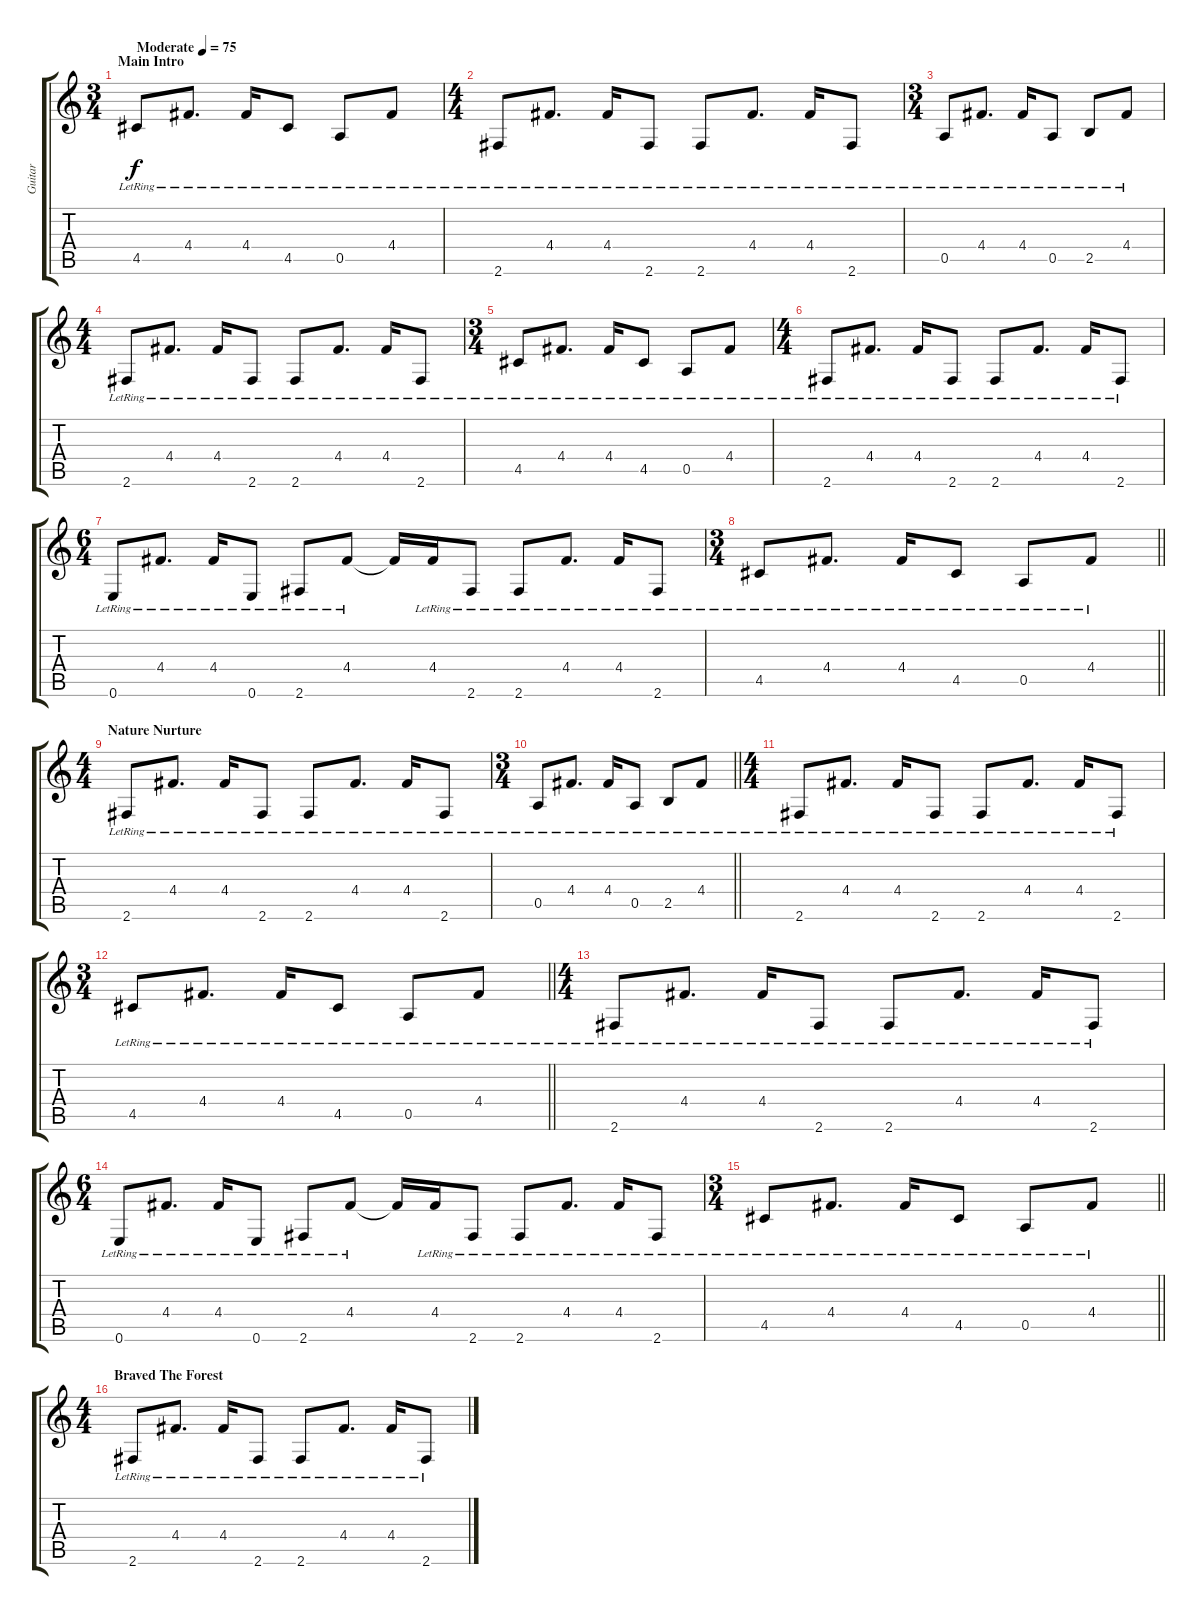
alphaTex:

\track ("Guitar" "Guitar") {instrument acousticguitarsteel}
\staff {score tabs}
\tuning (E4 B3 G3 D3 A2 E2) {hide}
\ts (3 4)
\section ("" "Main Intro")
\tempo (75 "Moderate")
\clef g2
\ks c
4.5{lr}.8{dy f instrument acousticguitarsteel} 4.4{lr}.8{d} 4.4{lr}.16 4.5{lr}.8 0.5{lr}.8 4.4{lr}.8 |
\ts (4 4)
2.6{lr}.8 4.4{lr}.8{d} 4.4{lr}.16 2.6{lr}.8 2.6{lr}.8 4.4{lr}.8{d} 4.4{lr}.16 2.6{lr}.8 |
\ts (3 4)
0.5{lr}.8 4.4{lr}.8{d} 4.4{lr}.16 0.5{lr}.8 2.5{lr}.8 4.4{lr}.8 |
\ts (4 4)
2.6{lr}.8 4.4{lr}.8{d} 4.4{lr}.16 2.6{lr}.8 2.6{lr}.8 4.4{lr}.8{d} 4.4{lr}.16 2.6{lr}.8 |
\ts (3 4)
4.5{lr}.8 4.4{lr}.8{d} 4.4{lr}.16 4.5{lr}.8 0.5{lr}.8 4.4{lr}.8 |
\ts (4 4)
2.6{lr}.8 4.4{lr}.8{d} 4.4{lr}.16 2.6{lr}.8 2.6{lr}.8 4.4{lr}.8{d} 4.4{lr}.16 2.6{lr}.8 |
\ts (6 4)
0.6{lr}.8 4.4{lr}.8{d} 4.4{lr}.16 0.6{lr}.8 2.6{lr}.8 4.4{lr}.8 4.4{t}.16 4.4{lr}.16 2.6{lr}.8 2.6{lr}.8 4.4{lr}.8{d} 4.4{lr}.16 2.6{lr}.8 |
\ts (3 4)
\barLineRight lightlight
4.5{lr}.8 4.4{lr}.8{d} 4.4{lr}.16 4.5{lr}.8 0.5{lr}.8 4.4{lr}.8 |
\ts (4 4)
\section ("" "Nature Nurture")
2.6{lr}.8 4.4{lr}.8{d} 4.4{lr}.16 2.6{lr}.8 2.6{lr}.8 4.4{lr}.8{d} 4.4{lr}.16 2.6{lr}.8 |
\ts (3 4)
\barLineRight lightlight
0.5{lr}.8 4.4{lr}.8{d} 4.4{lr}.16 0.5{lr}.8 2.5{lr}.8 4.4{lr}.8 |
\ts (4 4)
2.6{lr}.8 4.4{lr}.8{d} 4.4{lr}.16 2.6{lr}.8 2.6{lr}.8 4.4{lr}.8{d} 4.4{lr}.16 2.6{lr}.8 |
\ts (3 4)
\barLineRight lightlight
4.5{lr}.8 4.4{lr}.8{d} 4.4{lr}.16 4.5{lr}.8 0.5{lr}.8 4.4{lr}.8 |
\ts (4 4)
2.6{lr}.8 4.4{lr}.8{d} 4.4{lr}.16 2.6{lr}.8 2.6{lr}.8 4.4{lr}.8{d} 4.4{lr}.16 2.6{lr}.8 |
\ts (6 4)
0.6{lr}.8 4.4{lr}.8{d} 4.4{lr}.16 0.6{lr}.8 2.6{lr}.8 4.4{lr}.8 4.4{t}.16 4.4{lr}.16 2.6{lr}.8 2.6{lr}.8 4.4{lr}.8{d} 4.4{lr}.16 2.6{lr}.8 |
\ts (3 4)
\barLineRight lightlight
4.5{lr}.8 4.4{lr}.8{d} 4.4{lr}.16 4.5{lr}.8 0.5{lr}.8 4.4{lr}.8 |
\ts (4 4)
\section ("" "Braved The Forest")
2.6{lr}.8 4.4{lr}.8{d} 4.4{lr}.16 2.6{lr}.8 2.6{lr}.8 4.4{lr}.8{d} 4.4{lr}.16 2.6{lr}.8
